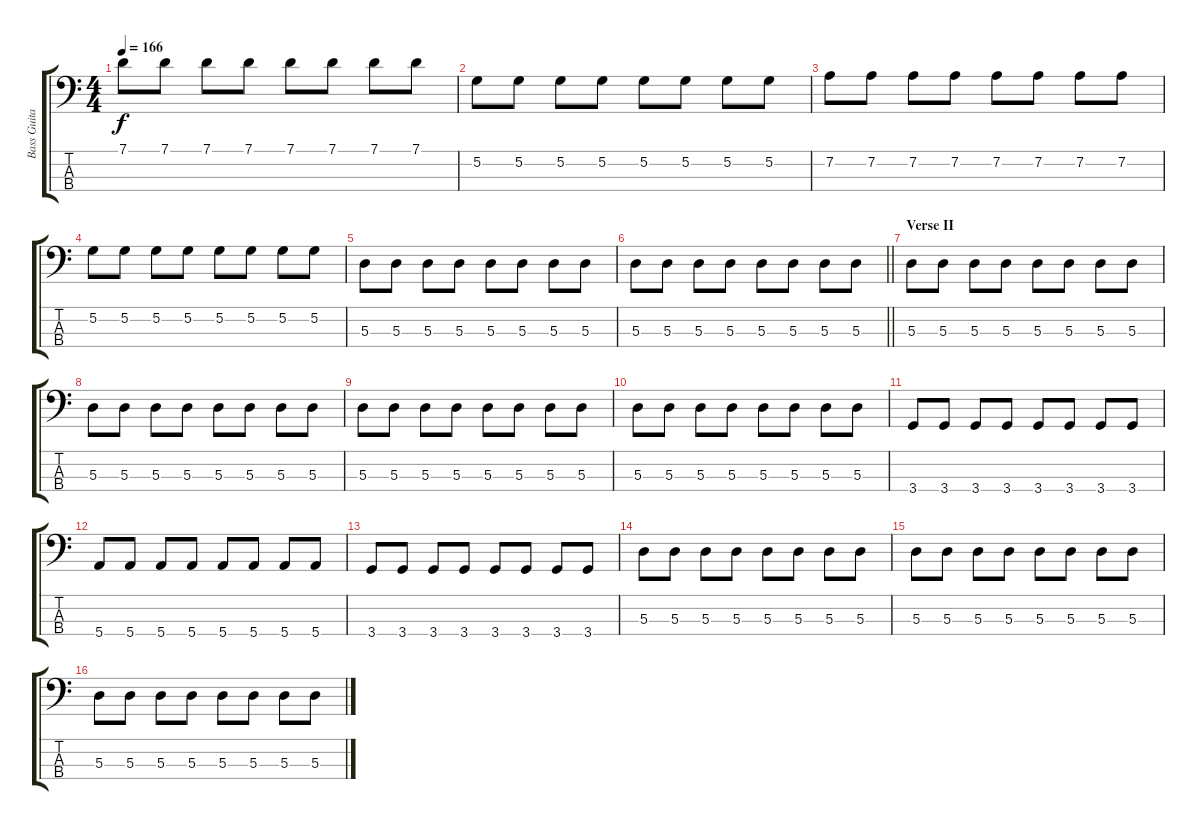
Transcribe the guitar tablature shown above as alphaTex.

\track ("Bass Guitar" "Bass Guita") {instrument electricbasspick}
\staff {score tabs}
\tuning (G2 D2 A1 E1) {hide}
\ts (4 4)
\tempo 166
\clef f4
\ks c
7.1.8{dy f} 7.1.8 7.1.8 7.1.8 7.1.8 7.1.8 7.1.8 7.1.8 |
5.2.8 5.2.8 5.2.8 5.2.8 5.2.8 5.2.8 5.2.8 5.2.8 |
7.2.8 7.2.8 7.2.8 7.2.8 7.2.8 7.2.8 7.2.8 7.2.8 |
5.2.8 5.2.8 5.2.8 5.2.8 5.2.8 5.2.8 5.2.8 5.2.8 |
5.3.8 5.3.8 5.3.8 5.3.8 5.3.8 5.3.8 5.3.8 5.3.8 |
\barLineRight lightlight
5.3.8 5.3.8 5.3.8 5.3.8 5.3.8 5.3.8 5.3.8 5.3.8 |
\section ("" "Verse II")
5.3.8 5.3.8 5.3.8 5.3.8 5.3.8 5.3.8 5.3.8 5.3.8 |
5.3.8 5.3.8 5.3.8 5.3.8 5.3.8 5.3.8 5.3.8 5.3.8 |
5.3.8 5.3.8 5.3.8 5.3.8 5.3.8 5.3.8 5.3.8 5.3.8 |
5.3.8 5.3.8 5.3.8 5.3.8 5.3.8 5.3.8 5.3.8 5.3.8 |
3.4.8 3.4.8 3.4.8 3.4.8 3.4.8 3.4.8 3.4.8 3.4.8 |
5.4.8 5.4.8 5.4.8 5.4.8 5.4.8 5.4.8 5.4.8 5.4.8 |
3.4.8 3.4.8 3.4.8 3.4.8 3.4.8 3.4.8 3.4.8 3.4.8 |
5.3.8 5.3.8 5.3.8 5.3.8 5.3.8 5.3.8 5.3.8 5.3.8 |
5.3.8 5.3.8 5.3.8 5.3.8 5.3.8 5.3.8 5.3.8 5.3.8 |
5.3.8 5.3.8 5.3.8 5.3.8 5.3.8 5.3.8 5.3.8 5.3.8
